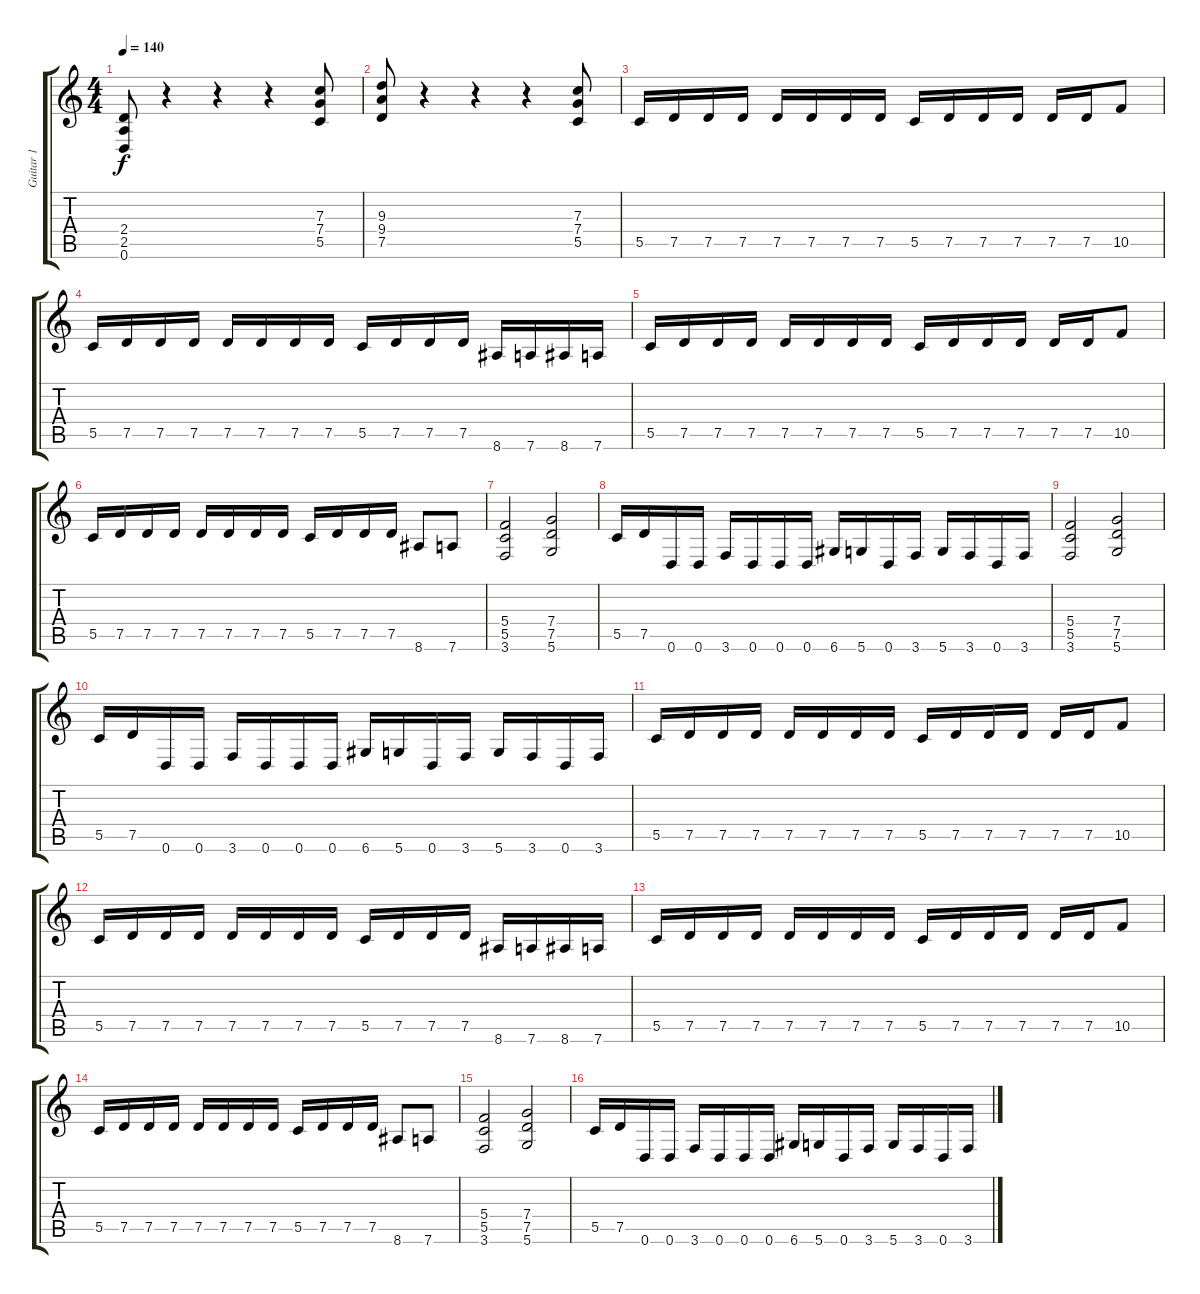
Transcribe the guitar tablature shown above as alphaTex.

\track ("Guitar 1" "Guitar 1") {instrument overdrivenguitar}
\staff {score tabs}
\tuning (D4 A3 F3 C3 G2 D2) {hide}
\ts (4 4)
\tempo 140
\clef g2
\ks c
(2.4 2.5 0.6).8{dy f} r.4 r.4 r.4 (7.3 7.4 5.5).8 |
(9.3 9.4 7.5).8 r.4 r.4 r.4 (7.3 7.4 5.5).8 |
5.5.16 7.5.16 7.5.16 7.5.16 7.5.16 7.5.16 7.5.16 7.5.16 5.5.16 7.5.16 7.5.16 7.5.16 7.5.16 7.5.16 10.5.8 |
5.5.16 7.5.16 7.5.16 7.5.16 7.5.16 7.5.16 7.5.16 7.5.16 5.5.16 7.5.16 7.5.16 7.5.16 8.6.16 7.6.16 8.6.16 7.6.16 |
5.5.16 7.5.16 7.5.16 7.5.16 7.5.16 7.5.16 7.5.16 7.5.16 5.5.16 7.5.16 7.5.16 7.5.16 7.5.16 7.5.16 10.5.8 |
5.5.16 7.5.16 7.5.16 7.5.16 7.5.16 7.5.16 7.5.16 7.5.16 5.5.16 7.5.16 7.5.16 7.5.16 8.6.8 7.6.8 |
(5.4 5.5 3.6).2 (7.4 7.5 5.6).2 |
5.5.16 7.5.16 0.6.16 0.6.16 3.6.16 0.6.16 0.6.16 0.6.16 6.6.16 5.6.16 0.6.16 3.6.16 5.6.16 3.6.16 0.6.16 3.6.16 |
(5.4 5.5 3.6).2 (7.4 7.5 5.6).2 |
5.5.16 7.5.16 0.6.16 0.6.16 3.6.16 0.6.16 0.6.16 0.6.16 6.6.16 5.6.16 0.6.16 3.6.16 5.6.16 3.6.16 0.6.16 3.6.16 |
5.5.16 7.5.16 7.5.16 7.5.16 7.5.16 7.5.16 7.5.16 7.5.16 5.5.16 7.5.16 7.5.16 7.5.16 7.5.16 7.5.16 10.5.8 |
5.5.16 7.5.16 7.5.16 7.5.16 7.5.16 7.5.16 7.5.16 7.5.16 5.5.16 7.5.16 7.5.16 7.5.16 8.6.16 7.6.16 8.6.16 7.6.16 |
5.5.16 7.5.16 7.5.16 7.5.16 7.5.16 7.5.16 7.5.16 7.5.16 5.5.16 7.5.16 7.5.16 7.5.16 7.5.16 7.5.16 10.5.8 |
5.5.16 7.5.16 7.5.16 7.5.16 7.5.16 7.5.16 7.5.16 7.5.16 5.5.16 7.5.16 7.5.16 7.5.16 8.6.8 7.6.8 |
(5.4 5.5 3.6).2 (7.4 7.5 5.6).2 |
5.5.16 7.5.16 0.6.16 0.6.16 3.6.16 0.6.16 0.6.16 0.6.16 6.6.16 5.6.16 0.6.16 3.6.16 5.6.16 3.6.16 0.6.16 3.6.16
